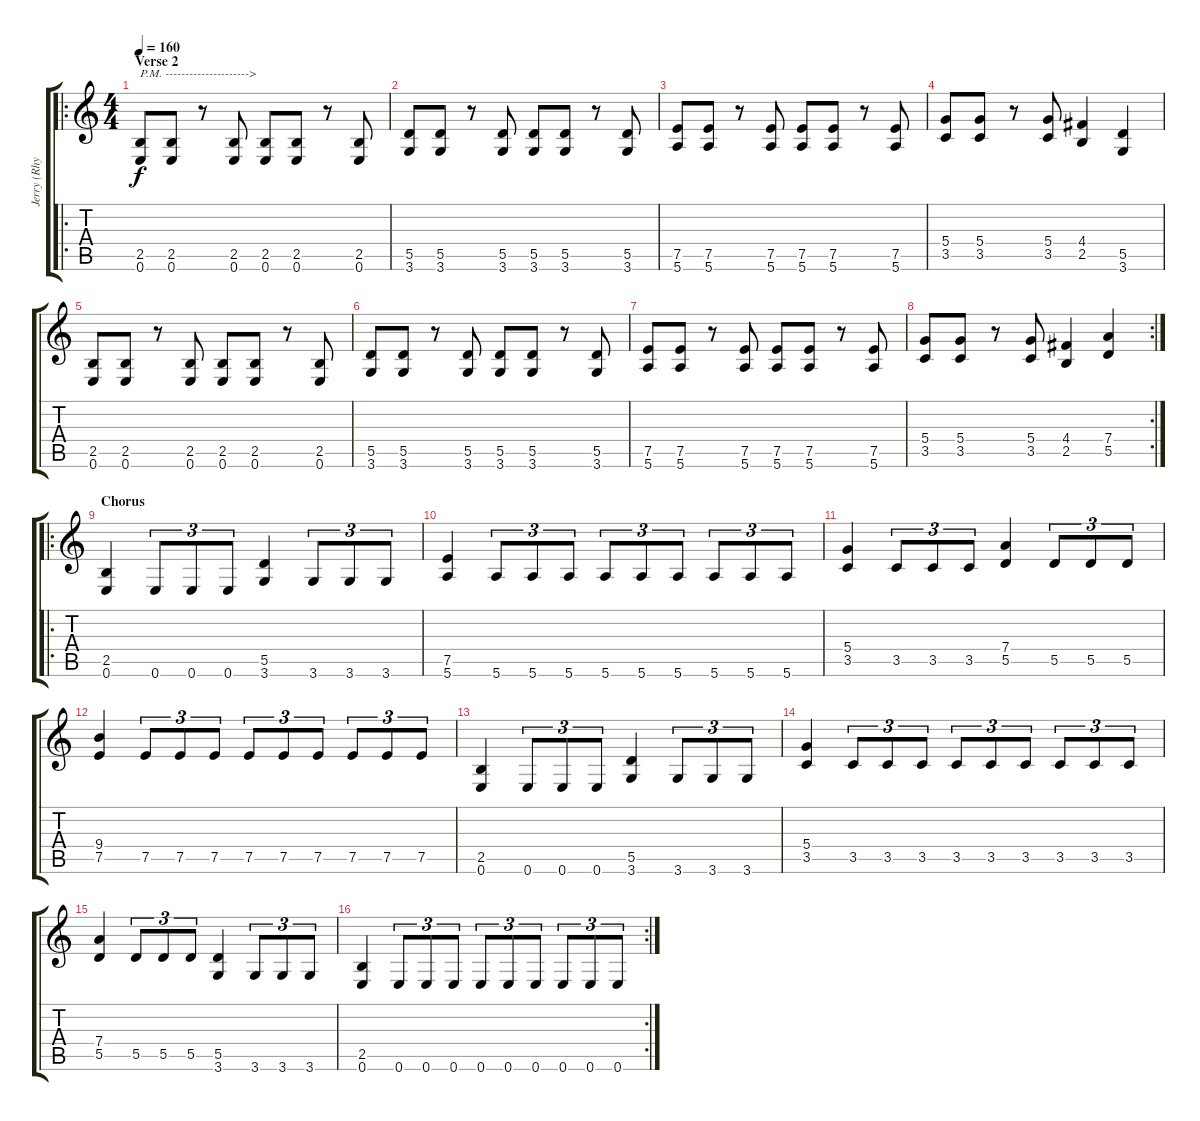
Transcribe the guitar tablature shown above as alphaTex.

\track ("Jerry (Rhythm)" "Jerry (Rhy") {instrument distortionguitar}
\staff {score tabs}
\tuning (E4 B3 G3 D3 A2 E2) {hide}
\ro
\ts (4 4)
\section ("" "Verse 2")
\tempo 160
\clef g2
\ks c
(2.5 0.6).8{txt "P.M. --------------------->" dy f} (2.5 0.6).8 r.8 (2.5 0.6).8 (2.5 0.6).8 (2.5 0.6).8 r.8 (2.5 0.6).8 |
(5.5 3.6).8 (5.5 3.6).8 r.8 (5.5 3.6).8 (5.5 3.6).8 (5.5 3.6).8 r.8 (5.5 3.6).8 |
(7.5 5.6).8 (7.5 5.6).8 r.8 (7.5 5.6).8 (7.5 5.6).8 (7.5 5.6).8 r.8 (7.5 5.6).8 |
(5.4 3.5).8 (5.4 3.5).8 r.8 (5.4 3.5).8 (4.4 2.5).4 (5.5 3.6).4 |
(2.5 0.6).8 (2.5 0.6).8 r.8 (2.5 0.6).8 (2.5 0.6).8 (2.5 0.6).8 r.8 (2.5 0.6).8 |
(5.5 3.6).8 (5.5 3.6).8 r.8 (5.5 3.6).8 (5.5 3.6).8 (5.5 3.6).8 r.8 (5.5 3.6).8 |
(7.5 5.6).8 (7.5 5.6).8 r.8 (7.5 5.6).8 (7.5 5.6).8 (7.5 5.6).8 r.8 (7.5 5.6).8 |
\rc 2
(5.4 3.5).8 (5.4 3.5).8 r.8 (5.4 3.5).8 (4.4 2.5).4 (7.4 5.5).4 |
\ro
\section ("" "Chorus")
(2.5 0.6).4 0.6.8{tu (3 2)} 0.6.8{tu (3 2)} 0.6.8{tu (3 2)} (5.5 3.6).4 3.6.8{tu (3 2)} 3.6.8{tu (3 2)} 3.6.8{tu (3 2)} |
(7.5 5.6).4 5.6.8{tu (3 2)} 5.6.8{tu (3 2)} 5.6.8{tu (3 2)} 5.6.8{tu (3 2)} 5.6.8{tu (3 2)} 5.6.8{tu (3 2)} 5.6.8{tu (3 2)} 5.6.8{tu (3 2)} 5.6.8{tu (3 2)} |
(5.4 3.5).4 3.5.8{tu (3 2)} 3.5.8{tu (3 2)} 3.5.8{tu (3 2)} (7.4 5.5).4 5.5.8{tu (3 2)} 5.5.8{tu (3 2)} 5.5.8{tu (3 2)} |
(9.4 7.5).4 7.5.8{tu (3 2)} 7.5.8{tu (3 2)} 7.5.8{tu (3 2)} 7.5.8{tu (3 2)} 7.5.8{tu (3 2)} 7.5.8{tu (3 2)} 7.5.8{tu (3 2)} 7.5.8{tu (3 2)} 7.5.8{tu (3 2)} |
(2.5 0.6).4 0.6.8{tu (3 2)} 0.6.8{tu (3 2)} 0.6.8{tu (3 2)} (5.5 3.6).4 3.6.8{tu (3 2)} 3.6.8{tu (3 2)} 3.6.8{tu (3 2)} |
(5.4 3.5).4 3.5.8{tu (3 2)} 3.5.8{tu (3 2)} 3.5.8{tu (3 2)} 3.5.8{tu (3 2)} 3.5.8{tu (3 2)} 3.5.8{tu (3 2)} 3.5.8{tu (3 2)} 3.5.8{tu (3 2)} 3.5.8{tu (3 2)} |
(7.4 5.5).4 5.5.8{tu (3 2)} 5.5.8{tu (3 2)} 5.5.8{tu (3 2)} (5.5 3.6).4 3.6.8{tu (3 2)} 3.6.8{tu (3 2)} 3.6.8{tu (3 2)} |
\rc 2
(2.5 0.6).4 0.6.8{tu (3 2)} 0.6.8{tu (3 2)} 0.6.8{tu (3 2)} 0.6.8{tu (3 2)} 0.6.8{tu (3 2)} 0.6.8{tu (3 2)} 0.6.8{tu (3 2)} 0.6.8{tu (3 2)} 0.6.8{tu (3 2)}
